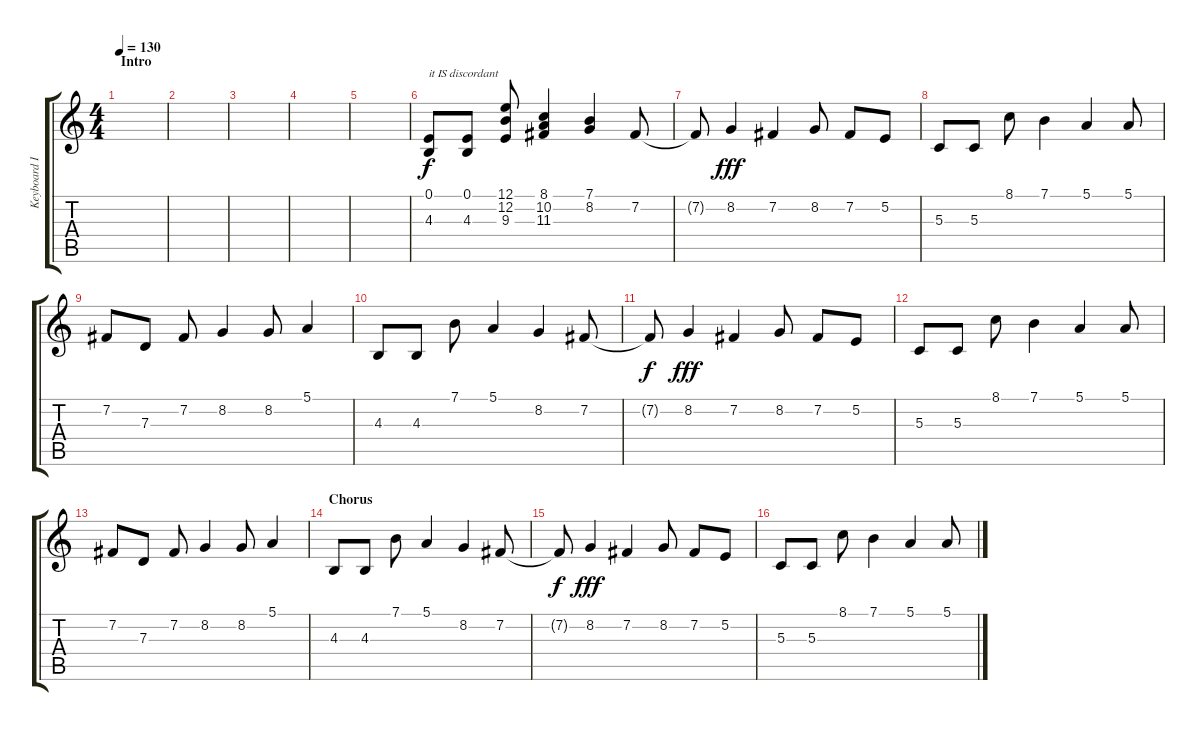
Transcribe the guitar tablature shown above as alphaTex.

\track ("Keyboard II" "Keyboard I") {instrument acousticgrandpiano}
\staff {score tabs}
\tuning (E4 B3 G3 D3 A2 E2) {hide}
\ts (4 4)
\section ("" "Intro")
\tempo 130
\clef g2
\ks c
|
|
|
|
|
(0.1 4.3).8{txt "it IS discordant"} (0.1 4.3).8 (12.1 12.2 9.3).8 (8.1 10.2 11.3).4 (7.1 8.2).4 7.2.8 |
7.2{t}.8{dy f} 8.2.4{dy fff} 7.2.4 8.2.8 7.2.8 5.2.8 |
5.3.8 5.3.8 8.1.8 7.1.4 5.1.4 5.1.8 |
7.2.8 7.3.8 7.2.8 8.2.4 8.2.8 5.1.4 |
4.3.8 4.3.8 7.1.8 5.1.4 8.2.4 7.2.8 |
7.2{t}.8{dy f} 8.2.4{dy fff} 7.2.4 8.2.8 7.2.8 5.2.8 |
5.3.8 5.3.8 8.1.8 7.1.4 5.1.4 5.1.8 |
7.2.8 7.3.8 7.2.8 8.2.4 8.2.8 5.1.4 |
\section ("" "Chorus")
4.3.8 4.3.8 7.1.8 5.1.4 8.2.4 7.2.8 |
7.2{t}.8{dy f} 8.2.4{dy fff} 7.2.4 8.2.8 7.2.8 5.2.8 |
5.3.8 5.3.8 8.1.8 7.1.4 5.1.4 5.1.8
